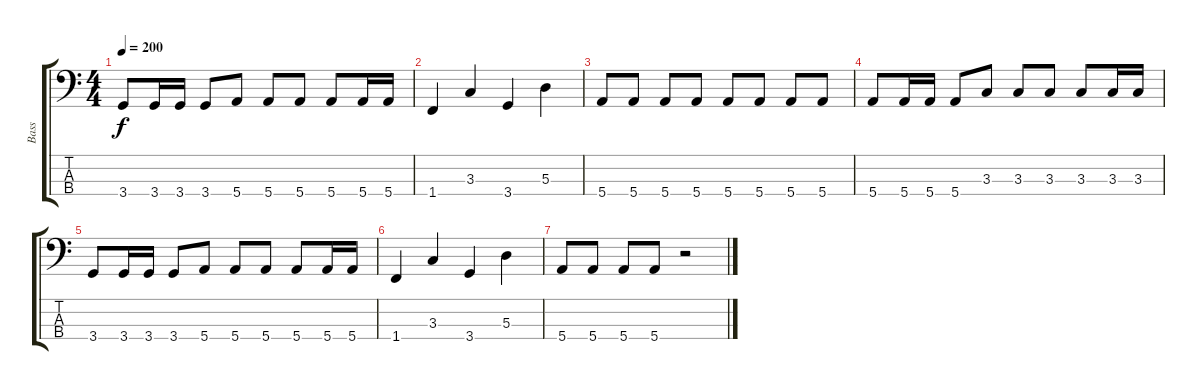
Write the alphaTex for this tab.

\track ("Bass" "Bass") {instrument electricbassfinger}
\staff {score tabs}
\tuning (G2 D2 A1 E1) {hide}
\ts (4 4)
\tempo 200
\clef f4
\ks c
3.4.8{dy f} 3.4.16 3.4.16 3.4.8 5.4.8 5.4.8 5.4.8 5.4.8 5.4.16 5.4.16 |
1.4.4 3.3.4 3.4.4 5.3.4 |
5.4.8 5.4.8 5.4.8 5.4.8 5.4.8 5.4.8 5.4.8 5.4.8 |
5.4.8 5.4.16 5.4.16 5.4.8 3.3.8 3.3.8 3.3.8 3.3.8 3.3.16 3.3.16 |
3.4.8 3.4.16 3.4.16 3.4.8 5.4.8 5.4.8 5.4.8 5.4.8 5.4.16 5.4.16 |
1.4.4 3.3.4 3.4.4 5.3.4 |
5.4.8 5.4.8 5.4.8 5.4.8 r.2
